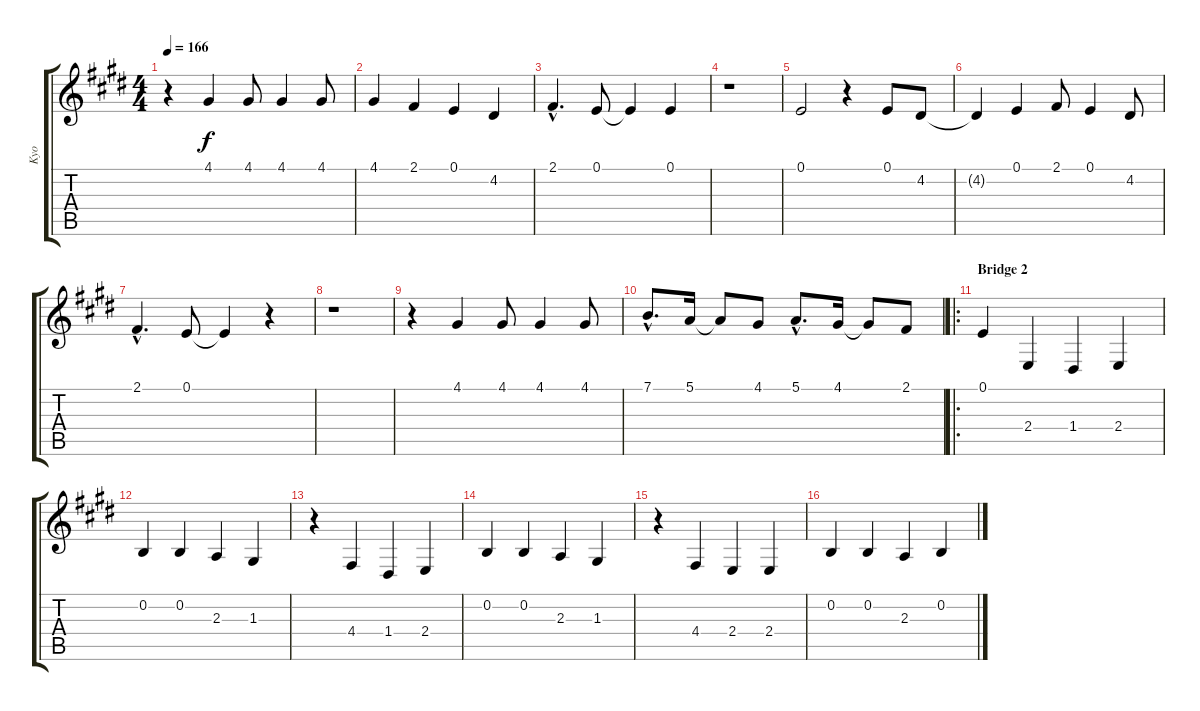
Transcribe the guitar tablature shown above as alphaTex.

\track ("Kyo" "Kyo") {instrument stringensemble1}
\staff {score tabs}
\tuning (E4 B3 G3 D3 A2 E2) {hide}
\ts (4 4)
\tempo 166
\clef g2
\ks e
r.4{dy f} 4.1.4 4.1.8 4.1.4 4.1.8 |
4.1.4 2.1.4 0.1.4 4.2.4 |
2.1{hac}.4{d} 0.1.8 0.1{t}.4 0.1.4 |
r.1 |
0.1.2 r.4 0.1.8 4.2.8 |
4.2{t}.4 0.1.4 2.1.8 0.1.4 4.2.8 |
2.1{hac}.4{d} 0.1.8 0.1{t}.4 r.4 |
r.1 |
r.4 4.1.4 4.1.8 4.1.4 4.1.8 |
7.1{hac}.8{d} 5.1.16 5.1{t}.8 4.1.8 5.1{hac}.8{d} 4.1.16 4.1{t}.8 2.1.8 |
\ro
\section ("" "Bridge 2")
0.1.4 2.4.4 1.4.4 2.4.4 |
0.2.4 0.2.4 2.3.4 1.3.4 |
r.4 4.4.4 1.4.4 2.4.4 |
0.2.4 0.2.4 2.3.4 1.3.4 |
r.4 4.4.4 2.4.4 2.4.4 |
0.2.4 0.2.4 2.3.4 0.2.4
